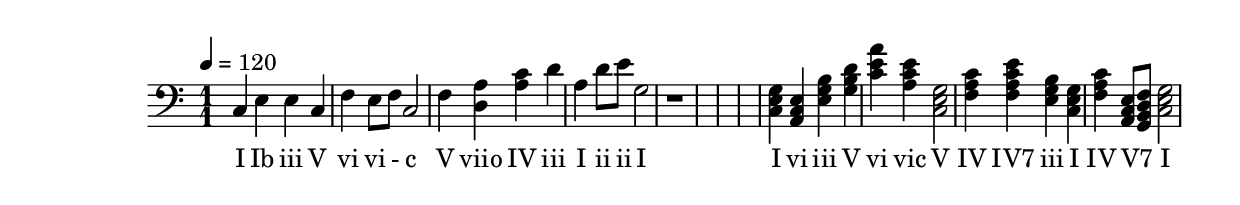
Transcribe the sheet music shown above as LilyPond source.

\version "2.18.2"

\header {
  title = ""
}

global = {
  \time 1/1
  \key c \major
  \tempo 4=120
}


melody = \relative c' {
  \global
  c4 c g' g 
  a a g2
  f4 f e e 
  d d c2

%  5 5 4 4 3 3 2
%  5 5 4 4 3 3 2

  g'4 g f f e e d2
  g4 g f f e e d2
  
%  1 1 5 5 6 6 5
%  4 4 3 3 2 2 1

  c4 c g' g a a g2
  f4 f e e d d c2
  
}

melodywords = \lyricmode {
  one one five five six six five
  four four three three two two one
  five five four four three three two
  five five four four three three two
  one one five five six six five
  four four three three two two one
}

harmony = \relative c {
  \clef bass
  \global
  c4 
  e
  e
  c
  
  f4
  e8 f8
  c2
  
  f4
  <a d,>
  <a c> 
  d
  
  <a>
  d8 e8
  <g,>2 
  
  r1*4
  
  <c, e g>4 
  <a c e>
  <e' g b>
  <g b d>
  
  <c e a>4
  <a c e> 
  <c, e g>2
 

  <f a c>4
  <f a c e>
  <e g b>  
  <c e g>
  
  <f a c>4
  <a, c e>8
  <g b d f>8
  <g' e c>2 
}

harmonywords = \lyricmode {
  I Ib iii V 
  vi vi - c  V
  viio IV iii I 
  ii ii I
  
  I vi iii V 
  vi vic V

  IV "IV7" iii I 
  IV "V7" _ I
}

\score {
  <<
    %\new Staff \with{midiInstrument=violin} { \melody }
    %\addlyrics { \melodywords }
    \new Staff \with{midiInstrument=cello} { \harmony }
    \addlyrics { \harmonywords }
  >>
  \layout { }
  \midi { }
}
